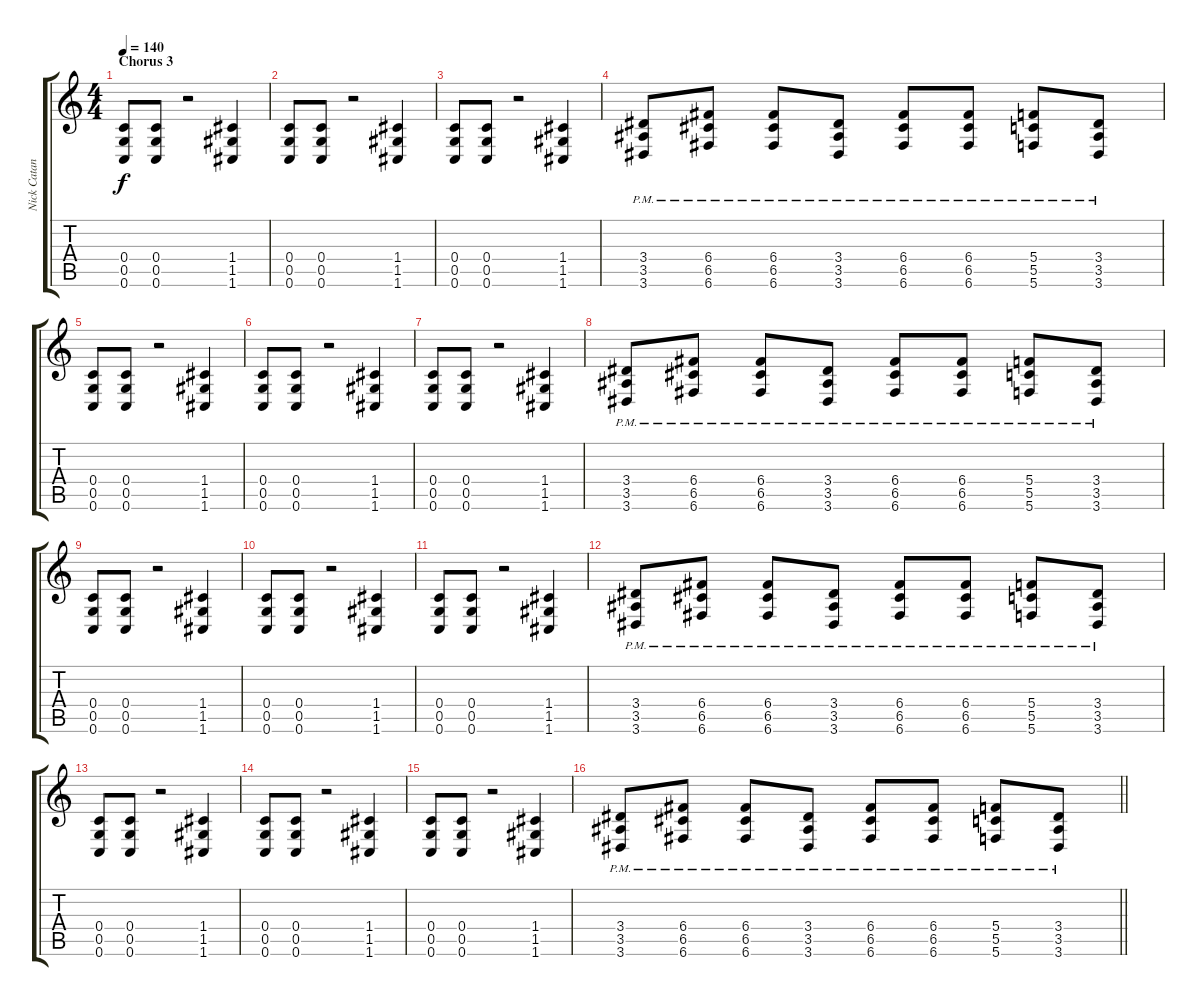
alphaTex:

\track ("Nick Catanese" "Nick Catan") {instrument distortionguitar}
\staff {score tabs}
\tuning (D4 A3 F3 C3 G2 C2) {hide}
\ts (4 4)
\section ("" "Chorus 3")
\tempo 140
\clef g2
\ks c
(0.4 0.5 0.6).8{dy f} (0.4 0.5 0.6).8 r.2 (1.4 1.5 1.6).4 |
(0.4 0.5 0.6).8 (0.4 0.5 0.6).8 r.2 (1.4 1.5 1.6).4 |
(0.4 0.5 0.6).8 (0.4 0.5 0.6).8 r.2 (1.4 1.5 1.6).4 |
(3.4{pm} 3.5{pm} 3.6{pm}).8 (6.4{pm} 6.5{pm} 6.6{pm}).8 (6.4{pm} 6.5{pm} 6.6{pm}).8 (3.4{pm} 3.5{pm} 3.6{pm}).8 (6.4{pm} 6.5{pm} 6.6{pm}).8 (6.4{pm} 6.5{pm} 6.6{pm}).8 (5.4{pm} 5.5{pm} 5.6{pm}).8 (3.4{pm} 3.5{pm} 3.6{pm}).8 |
(0.4 0.5 0.6).8 (0.4 0.5 0.6).8 r.2 (1.4 1.5 1.6).4 |
(0.4 0.5 0.6).8 (0.4 0.5 0.6).8 r.2 (1.4 1.5 1.6).4 |
(0.4 0.5 0.6).8 (0.4 0.5 0.6).8 r.2 (1.4 1.5 1.6).4 |
(3.4{pm} 3.5{pm} 3.6{pm}).8 (6.4{pm} 6.5{pm} 6.6{pm}).8 (6.4{pm} 6.5{pm} 6.6{pm}).8 (3.4{pm} 3.5{pm} 3.6{pm}).8 (6.4{pm} 6.5{pm} 6.6{pm}).8 (6.4{pm} 6.5{pm} 6.6{pm}).8 (5.4{pm} 5.5{pm} 5.6{pm}).8 (3.4{pm} 3.5{pm} 3.6{pm}).8 |
(0.4 0.5 0.6).8 (0.4 0.5 0.6).8 r.2 (1.4 1.5 1.6).4 |
(0.4 0.5 0.6).8 (0.4 0.5 0.6).8 r.2 (1.4 1.5 1.6).4 |
(0.4 0.5 0.6).8 (0.4 0.5 0.6).8 r.2 (1.4 1.5 1.6).4 |
(3.4{pm} 3.5{pm} 3.6{pm}).8 (6.4{pm} 6.5{pm} 6.6{pm}).8 (6.4{pm} 6.5{pm} 6.6{pm}).8 (3.4{pm} 3.5{pm} 3.6{pm}).8 (6.4{pm} 6.5{pm} 6.6{pm}).8 (6.4{pm} 6.5{pm} 6.6{pm}).8 (5.4{pm} 5.5{pm} 5.6{pm}).8 (3.4{pm} 3.5{pm} 3.6{pm}).8 |
(0.4 0.5 0.6).8 (0.4 0.5 0.6).8 r.2 (1.4 1.5 1.6).4 |
(0.4 0.5 0.6).8 (0.4 0.5 0.6).8 r.2 (1.4 1.5 1.6).4 |
(0.4 0.5 0.6).8 (0.4 0.5 0.6).8 r.2 (1.4 1.5 1.6).4 |
\barLineRight lightlight
(3.4{pm} 3.5{pm} 3.6{pm}).8 (6.4{pm} 6.5{pm} 6.6{pm}).8 (6.4{pm} 6.5{pm} 6.6{pm}).8 (3.4{pm} 3.5{pm} 3.6{pm}).8 (6.4{pm} 6.5{pm} 6.6{pm}).8 (6.4{pm} 6.5{pm} 6.6{pm}).8 (5.4{pm} 5.5{pm} 5.6{pm}).8 (3.4{pm} 3.5{pm} 3.6{pm}).8
